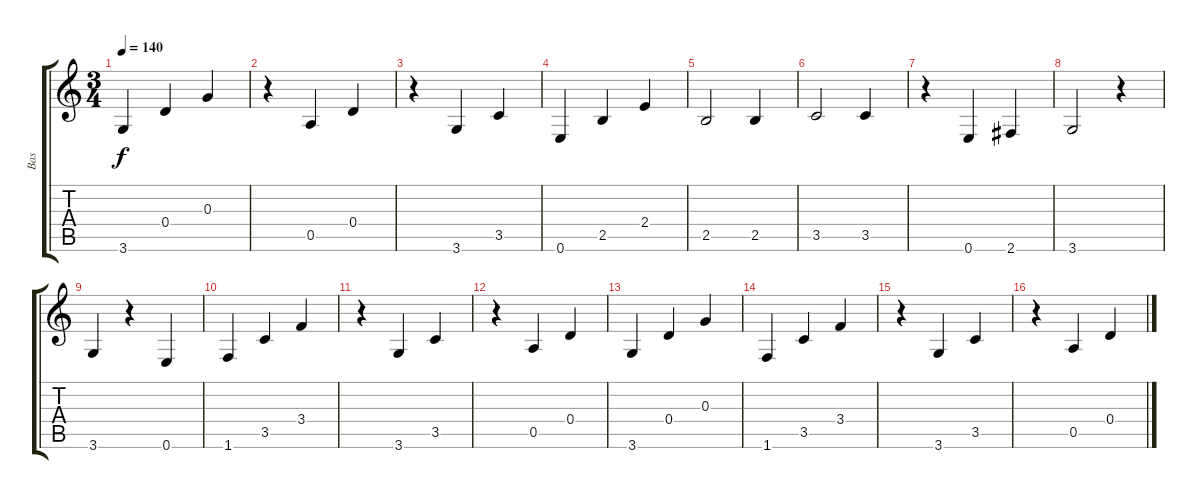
\track ("Bas" "Bas") {instrument electricbasspick}
\staff {score tabs}
\tuning (E4 B3 G3 D3 A2 E2) {hide}
\ts (3 4)
\tempo 140
\clef g2
\ks c
3.6.4{dy f} 0.4.4 0.3.4 |
r.4 0.5.4 0.4.4 |
r.4 3.6.4 3.5.4 |
0.6.4 2.5.4 2.4.4 |
2.5.2 2.5.4 |
3.5.2 3.5.4 |
r.4 0.6.4 2.6.4 |
3.6.2 r.4 |
3.6.4 r.4 0.6.4 |
1.6.4 3.5.4 3.4.4 |
r.4 3.6.4 3.5.4 |
r.4 0.5.4 0.4.4 |
3.6.4 0.4.4 0.3.4 |
1.6.4 3.5.4 3.4.4 |
r.4 3.6.4 3.5.4 |
r.4 0.5.4 0.4.4
